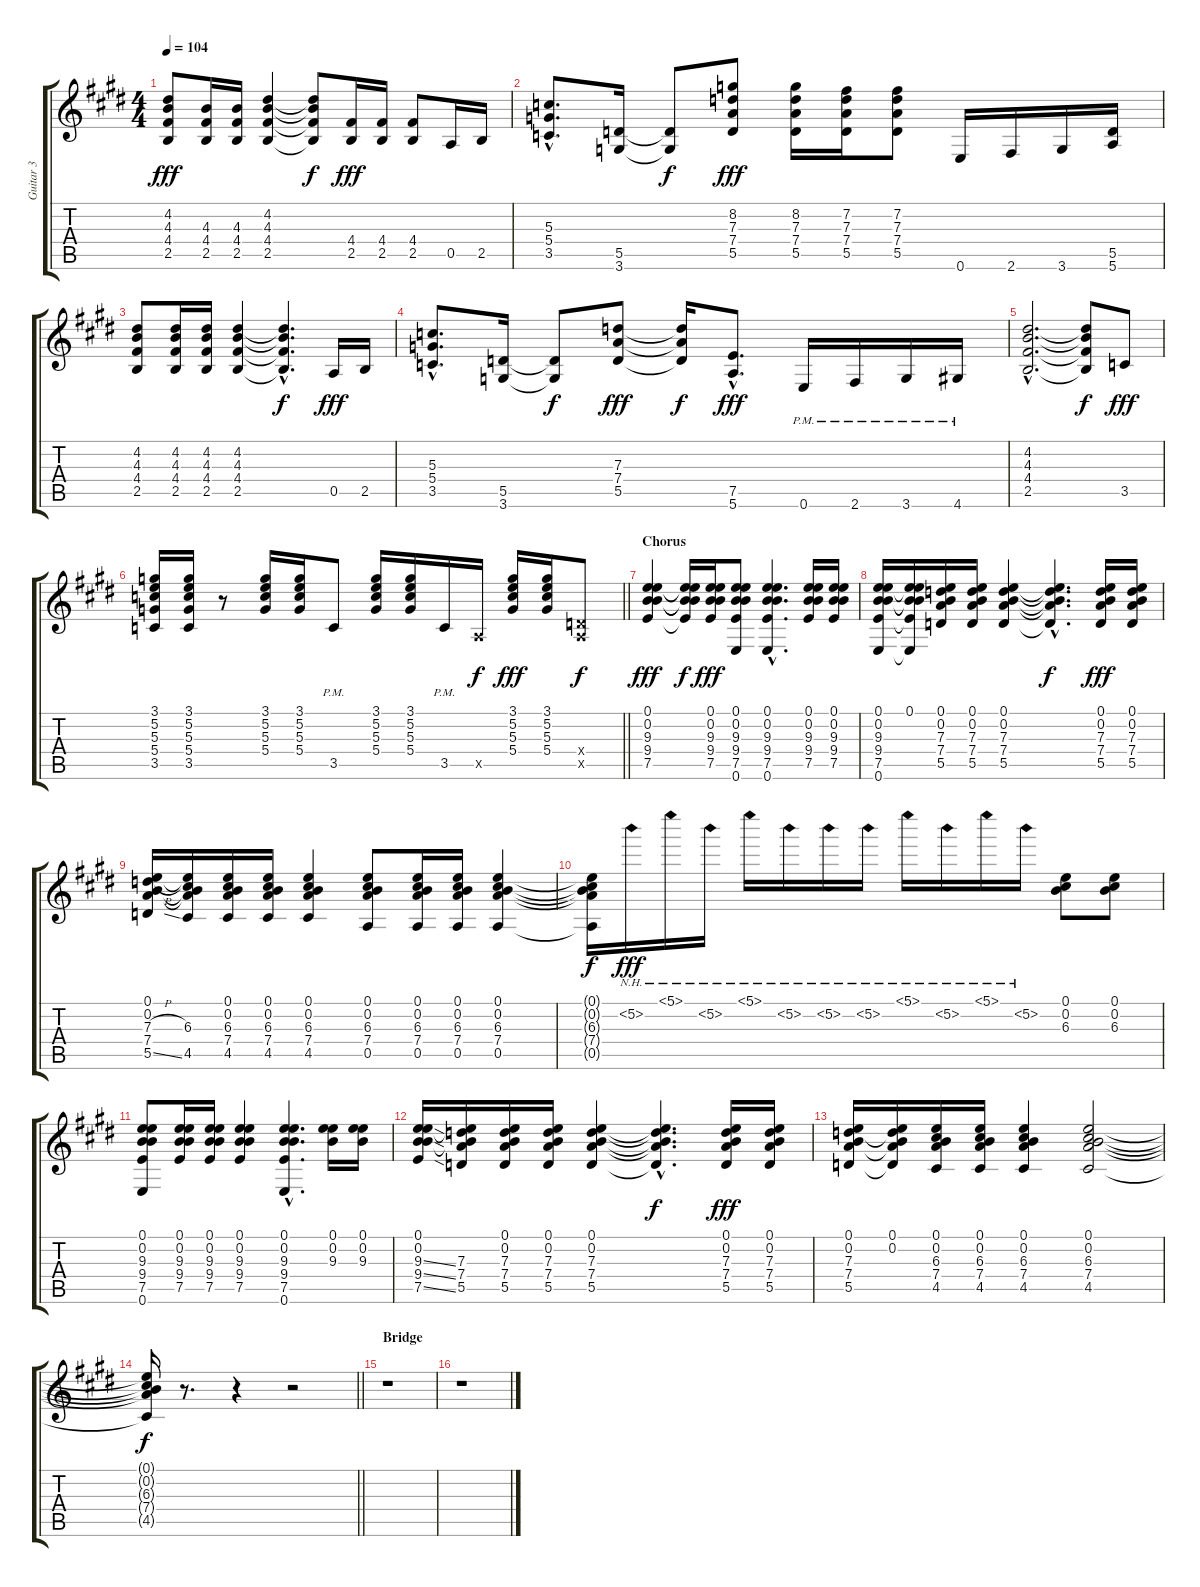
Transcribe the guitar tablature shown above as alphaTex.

\track ("Guitar 3" "Guitar 3") {instrument overdrivenguitar}
\staff {score tabs}
\tuning (E4 B3 G3 D3 A2 E2) {hide}
\ts (4 4)
\tempo 104
\clef g2
\ks e
(4.2 4.3 4.4 2.5).8{dy fff} (4.3 4.4 2.5).16 (4.3 4.4 2.5).16 (4.2 4.3 4.4 2.5).4 (4.2{t} 4.3{t} 4.4{t} 2.5{t}).8{dy f} (4.4 2.5).16{dy fff} (4.4 2.5).16 (4.4 2.5).8 0.5.16 2.5.16 |
(5.3{hac} 5.4{hac} 3.5{hac}).8{d} (5.5 3.6).16 (5.5{t} 3.6{t}).8{dy f} (8.2 7.3 7.4 5.5).8{dy fff} (8.2 7.3 7.4 5.5).16 (7.2 7.3 7.4 5.5).16 (7.2 7.3 7.4 5.5).8 0.6.16 2.6.16 3.6.16 (5.5 5.6).16 |
(4.2 4.3 4.4 2.5).8 (4.2 4.3 4.4 2.5).16 (4.2 4.3 4.4 2.5).16 (4.2 4.3 4.4 2.5).4 (4.2{hac t} 4.3{hac t} 4.4{hac t} 2.5{hac t}).4{d dy f} 0.5.16{dy fff} 2.5.16 |
(5.3{hac} 5.4{hac} 3.5{hac}).8{d} (5.5 3.6).16 (5.5{t} 3.6{t}).8{dy f} (7.3 7.4 5.5).8{dy fff} (7.3{t} 7.4{t} 5.5{t}).16{dy f} (7.5{hac} 5.6{hac}).8{d dy fff} 0.6{pm}.16 2.6{pm}.16 3.6{pm}.16 4.6{pm}.16 |
(4.2{hac} 4.3{hac} 4.4{hac} 2.5{hac}).2{d} (4.2{t} 4.3{t} 4.4{t} 2.5{t}).8{dy f} 3.5.8{dy fff} |
\barLineRight lightlight
(3.1 5.2 5.3 5.4 3.5).16 (3.1 5.2 5.3 5.4 3.5).16 r.8 (3.1 5.2 5.3 5.4).16 (3.1 5.2 5.3 5.4).16 3.5{pm}.8 (3.1 5.2 5.3 5.4).16 (3.1 5.2 5.3 5.4).16 3.5{pm}.16 0.5{x}.16{dy f} (3.1 5.2 5.3 5.4).16{dy fff} (3.1 5.2 5.3 5.4).16 (0.4{x} 0.5{x}).8{dy f} |
\section ("" "Chorus")
(0.1 0.2 9.3 9.4 7.5).4{dy fff} (0.1{t} 0.2{t} 9.3{t} 9.4{t} 7.5{t}).16{dy f} (0.1 0.2 9.3 9.4 7.5).16{dy fff} (0.1 0.2 9.3 9.4 7.5 0.6).8 (0.1{hac} 0.2{hac} 9.3{hac} 9.4{hac} 7.5{hac} 0.6{hac}).4{d} (0.1 0.2 9.3 9.4 7.5).16 (0.1 0.2 9.3 9.4 7.5).16 |
(0.1 0.2 9.3 9.4 7.5 0.6).16 (0.1 0.2{t} 9.3{t} 9.4{t} 7.5{t} 0.6{t}).16 (0.1 0.2 7.3 7.4 5.5).16 (0.1 0.2 7.3 7.4 5.5).16 (0.1 0.2 7.3 7.4 5.5).4 (0.1{hac t} 0.2{hac t} 7.3{hac t} 7.4{hac t} 5.5{hac t}).4{d dy f} (0.1 0.2 7.3 7.4 5.5).16{dy fff} (0.1 0.2 7.3 7.4 5.5).16 |
(0.1 0.2 7.3{h} 7.4 5.5{ss}).16 (0.1{t} 0.2{t} 6.3 7.4{t} 4.5).16 (0.1 0.2 6.3 7.4 4.5).16 (0.1 0.2 6.3 7.4 4.5).16 (0.1 0.2 6.3 7.4 4.5).4 (0.1 0.2 6.3 7.4 0.5).8 (0.1 0.2 6.3 7.4 0.5).16 (0.1 0.2 6.3 7.4 0.5).16 (0.1 0.2 6.3 7.4 0.5).4 |
(0.1{t} 0.2{t} 6.3{t} 7.4{t} 0.5{t}).16{dy f} 5.2{nh}.16{dy fff} 5.1{nh}.16 5.2{nh}.16 5.1{nh}.16 5.2{nh}.16 5.2{nh}.16 5.2{nh}.16 5.1{nh}.16 5.2{nh}.16 5.1{nh}.16 5.2{nh}.16 (0.1 0.2 6.3).8 (0.1 0.2 6.3).8 |
(0.1 0.2 9.3 9.4 7.5 0.6).8 (0.1 0.2 9.3 9.4 7.5).16 (0.1 0.2 9.3 9.4 7.5).16 (0.1 0.2 9.3 9.4 7.5).4 (0.1{hac} 0.2{hac} 9.3{hac} 9.4{hac} 7.5{hac} 0.6{hac}).4{d} (0.1 0.2 9.3).16 (0.1 0.2 9.3).16 |
(0.1 0.2 9.3{ss} 9.4{ss} 7.5{ss}).16 (0.1{t} 0.2{t} 7.3 7.4 5.5).16 (0.1 0.2 7.3 7.4 5.5).16 (0.1 0.2 7.3 7.4 5.5).16 (0.1 0.2 7.3 7.4 5.5).4 (0.1{hac t} 0.2{hac t} 7.3{hac t} 7.4{hac t} 5.5{hac t}).4{d dy f} (0.1 0.2 7.3 7.4 5.5).16{dy fff} (0.1 0.2 7.3 7.4 5.5).16 |
(0.1 0.2 7.3 7.4 5.5).16 (0.1 0.2 7.3{t} 7.4{t} 5.5{t}).16 (0.1 0.2 6.3 7.4 4.5).16 (0.1 0.2 6.3 7.4 4.5).16 (0.1 0.2 6.3 7.4 4.5).4 (0.1 0.2 6.3 7.4 4.5).2 |
\barLineRight lightlight
(0.1{t} 0.2{t} 6.3{t} 7.4{t} 4.5{t}).16{dy f} r.8{d} r.4 r.2 |
\section ("" "Bridge")
r.1 |
r.1
